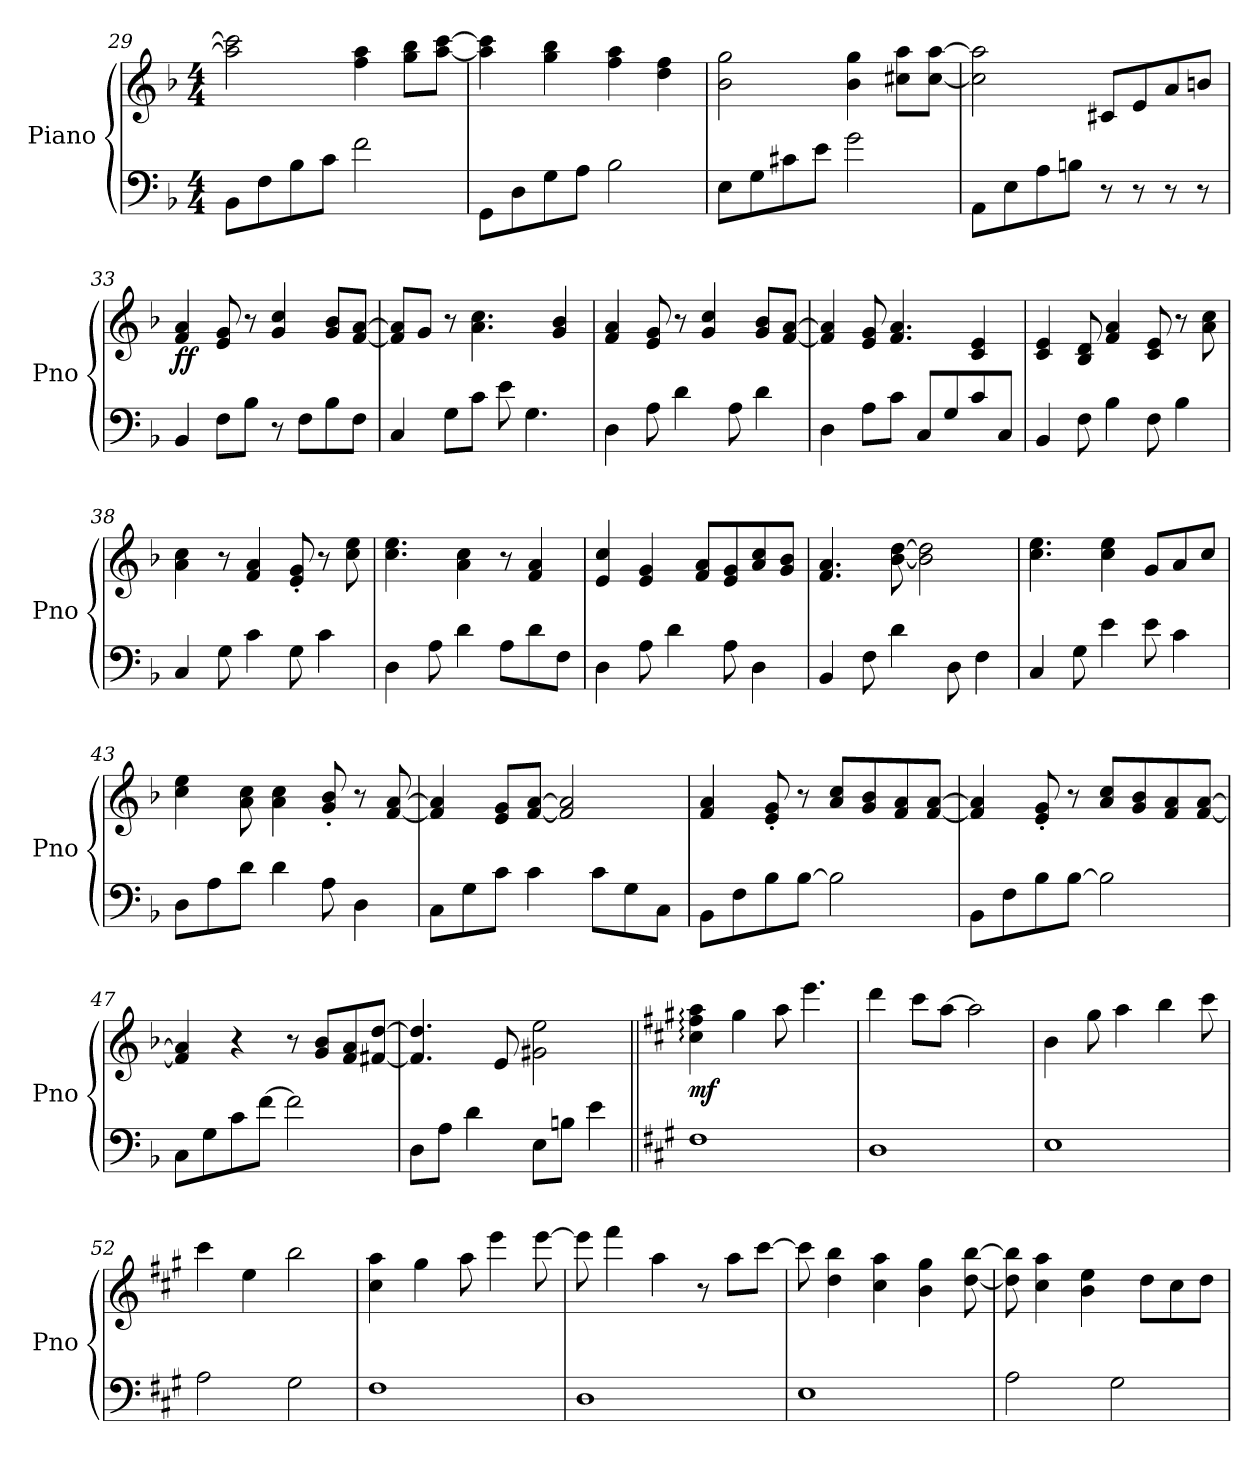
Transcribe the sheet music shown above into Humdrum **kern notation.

**kern	**kern	**dynam
*part1	*part1	*part1
*staff2	*staff1	*staff1/2
*I"Piano	*	*
*I'Pno	*	*
*clefF4	*clefG2	*
*k[b-]	*k[b-]	*
*F:	*F:	*
*M4/4	*M4/4	*
=29	=29	=29
8BB-\L	2aa\] 2ccc\]	.
8F\	.	.
8B-\	.	.
8c\J	.	.
2f\	4ff\ 4aa\	.
.	8gg\ 8bb-\L	.
.	[8aa\ [8ccc\J	.
=30	=30	=30
8GG\L	4aa\] 4ccc\]	.
8D\	.	.
8G\	4gg\ 4bb-\	.
8A\J	.	.
2B-\	4ff\ 4aa\	.
.	4dd\ 4ff\	.
!!LO:LB:g=z
=31	=31	=31
8E\L	2b-\ 2gg\	.
8G\	.	.
8c#X\	.	.
8e\J	.	.
2g\	4b-\ 4gg\	.
.	8cc#X\ 8aa\L	.
.	[8cc#\ [8aa\J	.
=32	=32	=32
8AA\L	2cc#\] 2aa\]	.
8E\	.	.
8A\	.	.
8Bn\J	.	.
8r	8c#X/L	.
8r	8e/	.
8r	8a/	.
8r	8bn/J	.
=33	=33	=33
!	!	!LO:DY:b
4BB-/	4f/ 4a/	ff
8F\L	8e/ 8g/	.
8B-\J	8r	.
8r	4g/ 4cc/	.
8F\L	.	.
8B-\	8g/ 8b-/L	.
8F\J	[8f/ [8a/J	.
=34	=34	=34
4C/	8f/] 8a/]L	.
.	8g/J	.
8G\L	8r	.
8c\J	4.a\ 4.cc\	.
8e\	.	.
4.G\	.	.
.	4g/ 4b-/	.
=35	=35	=35
4D\	4f/ 4a/	.
8A\	8e/ 8g/	.
4d\	8r	.
.	4g/ 4cc/	.
8A\	.	.
4d\	8g/ 8b-/L	.
.	[8f/ [8a/J	.
!!LO:PB:g=z
=36	=36	=36
4D\	4f/] 4a/]	.
8A\L	8e/ 8g/	.
8c\J	4.f/ 4.a/	.
8C/L	.	.
8G/	.	.
8c/	4c/ 4e/	.
8C/J	.	.
=37	=37	=37
4BB-/	4c/ 4e/	.
8F\	8B-/ 8d/	.
4B-\	4f/ 4a/	.
8F\	8c/ 8e/	.
4B-\	8r	.
.	8a\ 8cc\	.
=38	=38	=38
4C/	4a\ 4cc\	.
8G\	8r	.
4c\	4f/ 4a/	.
8G\	8e/' 8g/'	.
4c\	8r	.
.	8cc\ 8ee\	.
=39	=39	=39
4D\	4.cc\ 4.ee\	.
8A\	.	.
4d\	4a\ 4cc\	.
8A\L	8r	.
8d\	4f/ 4a/	.
8F\J	.	.
=40	=40	=40
4D\	4e/ 4cc/	.
8A\	4e/ 4g/	.
4d\	.	.
.	8f/ 8a/L	.
8A\	8e/ 8g/	.
4D\	8a/ 8cc/	.
.	8g/ 8b-/J	.
=41	=41	=41
4BB-/	4.f/ 4.a/	.
8F\	.	.
4d\	[8b-\ [8dd\	.
.	2b-\] 2dd\]	.
8D\	.	.
4F\	.	.
=42	=42	=42
4C/	4.cc\ 4.ee\	.
8G\	.	.
4e\	4cc\ 4ee\	.
8e\	8g/L	.
4c\	8a/	.
.	8cc/J	.
!!LO:LB:g=z
=43	=43	=43
8D\L	4cc\ 4ee\	.
8A\	.	.
8d\J	8a\ 8cc\	.
4d\	4a\ 4cc\	.
8A\	8g/' 8b-/'	.
4D\	8r	.
.	[8f/ [8a/	.
=44	=44	=44
8C\L	4f/] 4a/]	.
8G\	.	.
8c\J	8e/ 8g/L	.
4c\	[8f/ [8a/J	.
.	2f/] 2a/]	.
8c\L	.	.
8G\	.	.
8C\J	.	.
=45	=45	=45
8BB-\L	4f/ 4a/	.
8F\	.	.
8B-\	8e/' 8g/'	.
[8B-\J	8r	.
2B-\]	8a/ 8cc/L	.
.	8g/ 8b-/	.
.	8f/ 8a/	.
.	[8f/ [8a/J	.
=46	=46	=46
8BB-\L	4f/] 4a/]	.
8F\	.	.
8B-\	8e/' 8g/'	.
[8B-\J	8r	.
2B-\]	8a/ 8cc/L	.
.	8g/ 8b-/	.
.	8f/ 8a/	.
.	[8f/ [8a/J	.
=47	=47	=47
8C\L	4f/] 4a/]	.
8G\	.	.
8c\	4r	.
[8f\J	.	.
2f\]	8r	.
.	8g/ 8b-/L	.
.	8f/ 8a/	.
.	[8f#X/ [8dd/J	.
!!LO:LB:g=z
=48	=48	=48
8D\L	4.f#/] 4.dd/]	.
8A\J	.	.
4d\	.	.
.	8e/	.
8E\L	2g#X\ 2ee\	.
8Bn\J	.	.
4e\	.	.
=49||	=49||	=49||
*k[f#c#g#]	*k[f#c#g#]	*
*A:	*A:	*
!	!	!LO:DY:b
1F#	4cc#\: 4ff#\: 4aa\:	mf
.	4gg#\	.
.	8aa\	.
.	4.eee\	.
=50	=50	=50
1D	4ddd\	.
.	8ccc#\L	.
.	[8aa\J	.
.	2aa\]	.
=51	=51	=51
1E	4b\	.
.	8gg#\	.
.	4aa\	.
.	4bb\	.
.	8ccc#\	.
=52	=52	=52
2A\	4ccc#\	.
.	4ee\	.
2G#\	2bb\	.
=53	=53	=53
1F#	4cc#\ 4aa\	.
.	4gg#\	.
.	8aa\	.
.	4eee\	.
.	[8eee\	.
=54	=54	=54
1D	8eee\]	.
.	4fff#\	.
.	4aa\	.
.	8r	.
.	8aa\L	.
.	[8ccc#\J	.
!!LO:LB:g=z
=55	=55	=55
1E	8ccc#\]	.
.	4dd\ 4bb\	.
.	4cc#\ 4aa\	.
.	4b\ 4gg#\	.
.	[8dd\ [8bb\	.
=56	=56	=56
2A\	8dd\] 8bb\]	.
.	4cc#\ 4aa\	.
.	4b\ 4ee\	.
2G#\	.	.
.	8dd\L	.
.	8cc#\	.
.	8dd\J	.
=	=	=
*-	*-	*-
